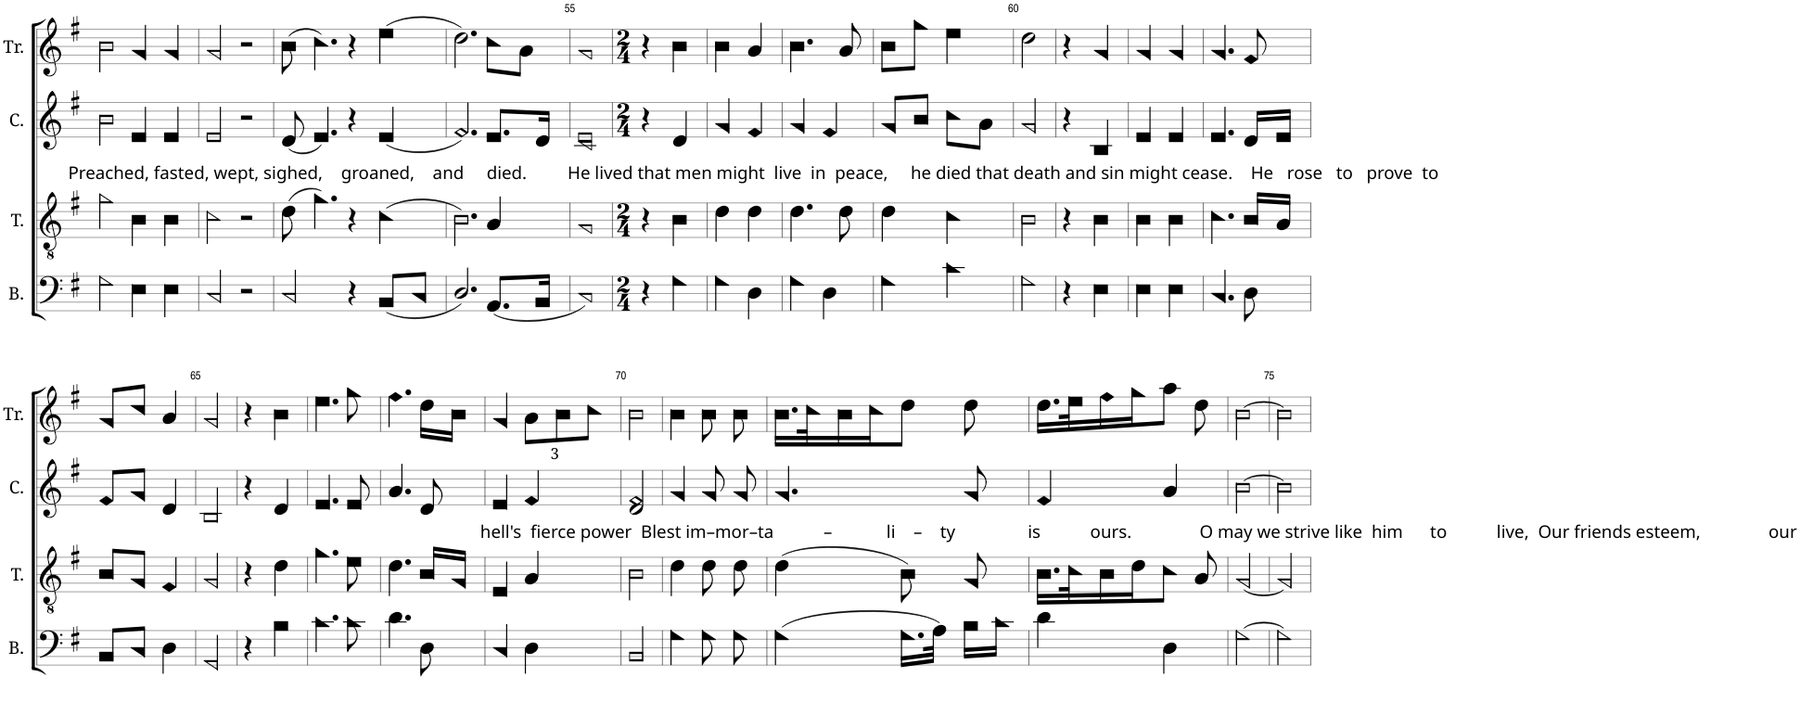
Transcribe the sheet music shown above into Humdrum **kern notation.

**kern	**kern	**kern	**kern
*part4	*part3	*part2	*part1
*staff4	*staff3	*staff2	*staff1
*I"B.	*I"T.	*I"C.	*I"Tr.
*I'B.	*I'T.	*I'C.	*I'Tr.
!!LO:PB:g=z
*clefF4	*clefGv2	*clefG2	*clefG2
*k[f#]	*k[f#]	*k[f#]	*k[f#]
*M4/4	*M4/4	*M4/4	*M4/4
*met(c)	*met(c)	*met(c)	*met(c)
=51	=51	=51	=51
!	!	!LO:TX:b:t=Preached, fasted, wept, sighed,    groaned,    and     died.         He lived that men might  live  in  peace,     he died that death and sin might cease.    He   rose   to   prove  to	!
2G!\	2g!\	2b!\	2b!\
4E!\	4B!\	4e!/	4g!/
4E!\	4B!\	4e!/	4g!/
=52	=52	=52	=52
2C!/	2c!\	2e!/	2g!/
2r	2r	2r	2r
=53	=53	=53	=53
2C!/	(8d!\	(8d!/	(8b!\
.	4.g!\)	4.e!/)	4.cc!\)
4r	4r	4r	4r
(8BB!/L	(4c!\	(4e!/	(4ee!\
8C!/J	.	.	.
=54	=54	=54	=54
2.D!/)	2.B!\)	2.f#!/)	2.dd!\)
(8.AA!/L	4A!/	8.e!/L	8cc!\L
.	.	.	8a!\J
16BB!/Jk	.	16d!/Jk	.
=55	=55	=55	=55
1C!)	1G!	1c! 1e!	1g!
=56	=56	=56	=56
*M2/4	*M2/4	*M2/4	*M2/4
4r	4r	4r	4r
4G!\	4B!\	4d!/	4b!\
=57	=57	=57	=57
4G!\	4d!\	4g!/	4b!\
4D!\	4d!\	4f#!/	4a!/
=58	=58	=58	=58
4G!\	4.d!\	4g!/	4.b!\
4D!\	.	4f#!/	.
.	8d!\	.	8a!/
=59	=59	=59	=59
4G!\	4d!\	8g!/L	8b!\L
.	.	8b!/J	8gg!\J
4c!\	4c!\	8cc!\L	4ee!\
.	.	8a!\J	.
=60	=60	=60	=60
2G!\	2B!\	2g!/	2dd!\
=61	=61	=61	=61
4r	4r	4r	4r
4E!\	4B!\	4B!/	4g!/
=62	=62	=62	=62
4E!\	4B!\	4e!/	4g!/
4E!\	4B!\	4e!/	4g!/
=63	=63	=63	=63
4.C!/	4.c!\	4.e!/	4.g!/
8D!\	16B!/LL	16d!/LL	8f#!/
.	16A!/JJ	16e!/JJ	.
!!LO:LB:g=z
=64	=64	=64	=64
8BB!/L	8B!/L	8f#!/L	8g!/L
8C!/J	8G!/J	8g!/J	8cc!/J
4D!\	4F#!/	4d!/	4a!/
=65	=65	=65	=65
2GG!/	2G!/	2B!/	2g!/
=66	=66	=66	=66
4r	4r	4r	4r
4B!\	4d!\	4d!/	4b!\
=67	=67	=67	=67
4.c!\	4.g!\	4.e!/	4.ee!\
8c!\	8e!\	8e!/	8gg!\
=68	=68	=68	=68
4.d!\	4.d!\	4.a!/	4.ff#!\
8D!\	16B!/LL	8d!/	16dd!\LL
.	16G!/JJ	.	16b!\JJ
=69	=69	=69	=69
!	!	!LO:TX:b:t=hell's  fierce power  Blest im–mor–ta           –            li    –    ty                is           ours.               O may we strive like  him      to           live,  Our friends esteem,               our	!
4C!/	4E!/	4e!/	4g!/
*	*	*	*Xbrackettup
4D!\	4A!/	4f#!/	12a!\L
.	.	.	12b!\
.	.	.	12cc!\J
=70	=70	=70	=70
2BB!/	2B!\	2d!/ 2f#!/	2b!\
=71	=71	=71	=71
4G!\	4d!\	4g!/	4b!\
8G!\	8d!\	8g!/	8b!\
8G!\	8d!\	8g!/	8b!\
=72	=72	=72	=72
(4G!\	(4d!\	4.g!/	16.b!\LL
.	.	.	32cc!\K
.	.	.	16b!\
.	.	.	16cc!\J
16.G!\LL	8B!\)	.	8dd!\J
32A!\JJk)	.	.	.
16B!\LL	8G!/	8g!/	8dd!\
16c!\JJ	.	.	.
=73	=73	=73	=73
4d!\	16.B!\LL	4f#!/	16.dd!\LL
.	32c!\K	.	32ee!\K
.	16B!\	.	16ff#!\
.	16d!\J	.	16gg!\J
4D!\	8c!\J	4a!/	8aa!\J
.	8A!/	.	8dd!\
=74	=74	=74	=74
[2G!\	[2G!/	[2b!\	[2b!\
=75	=75	=75	=75
2G!\]	2G!/]	2b!\]	2b!\]
=	=	=	=
*-	*-	*-	*-
